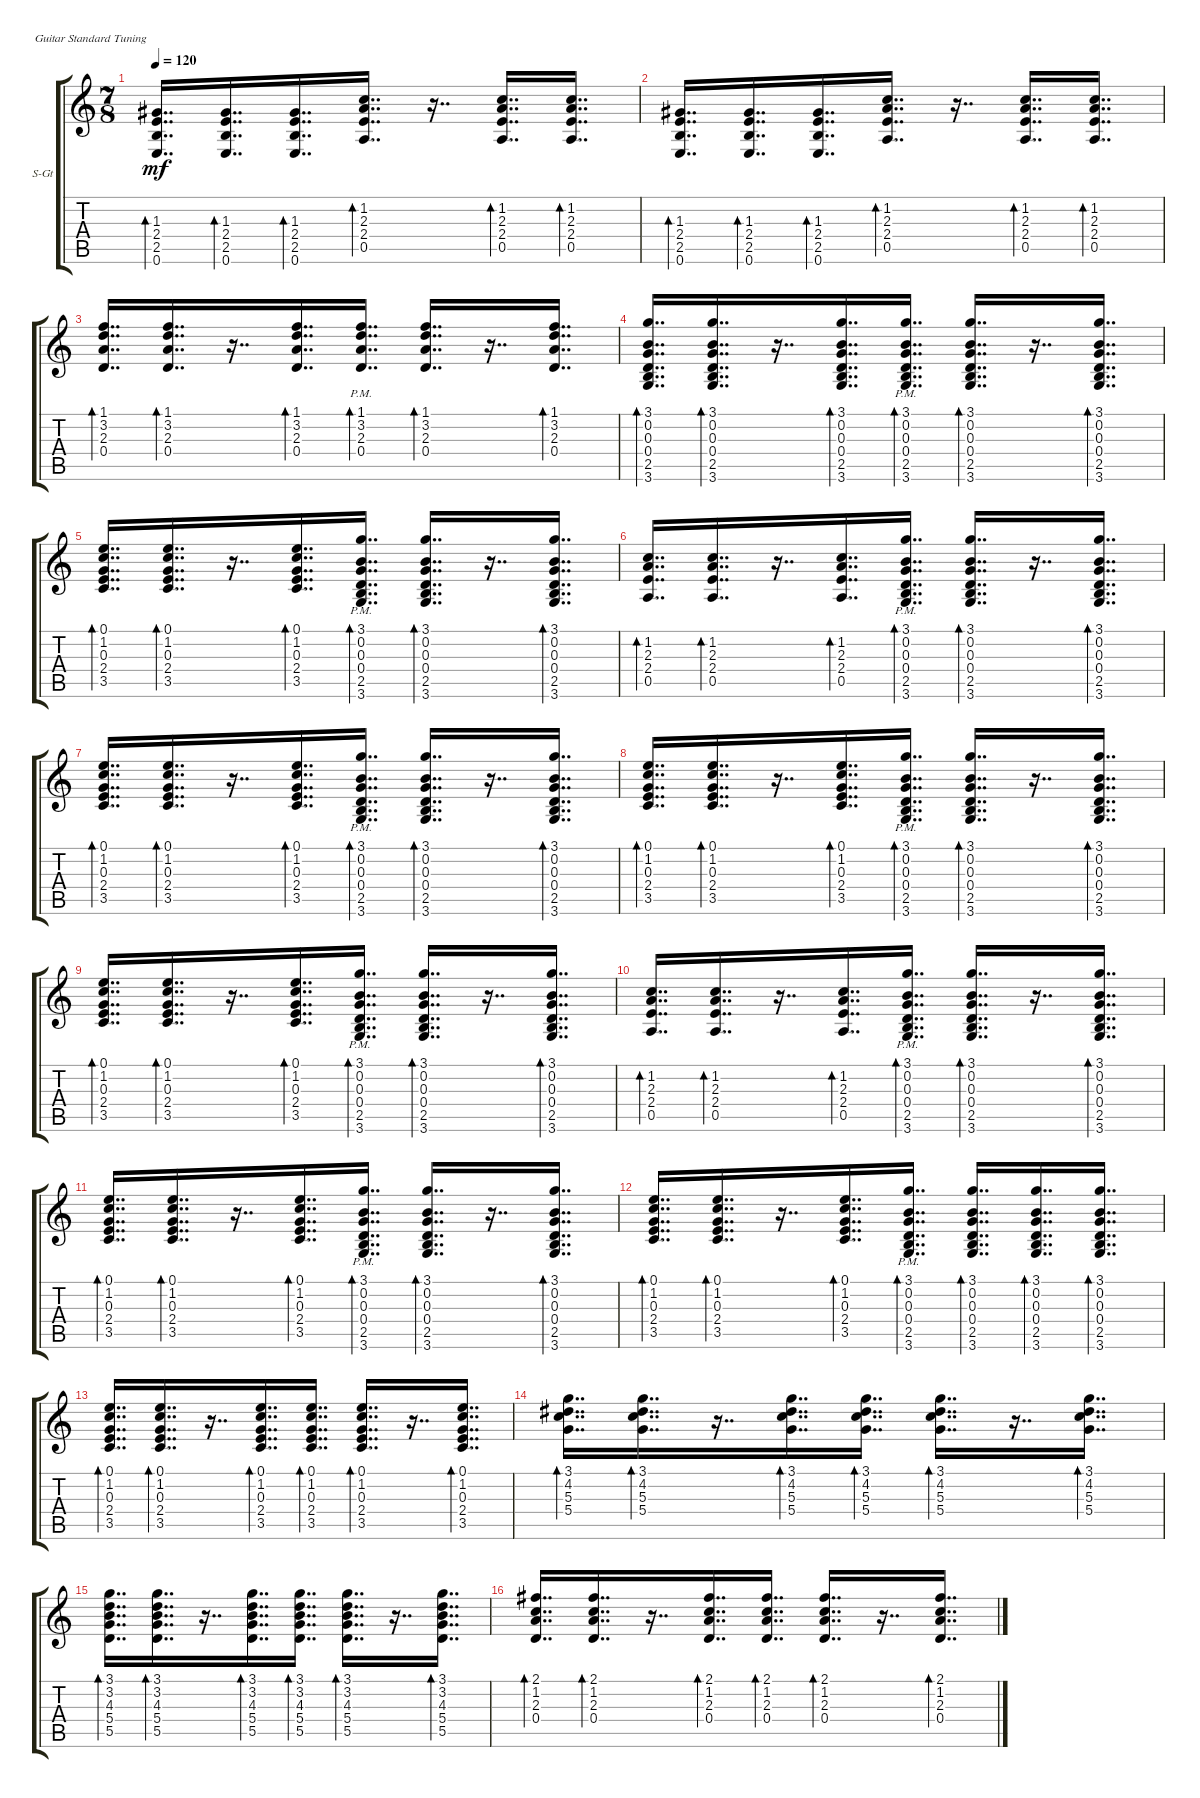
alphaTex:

\defaultSystemsLayout 4
\bracketExtendMode groupsimilarinstruments
\firstSystemTrackNameOrientation horizontal
\otherSystemsTrackNameOrientation horizontal
\track ("Steel Guitar" "S-Gt") {instrument acousticguitarsteel}
\staff {score tabs}
\tuning (E4 B3 G3 D3 A2 E2)
\ts (7 8)
\tempo 120
\clef g2
\ks c
(2.4 1.3 2.5 0.6).16{dd bd 56 dy mf} (1.3 2.4 2.5 0.6).16{dd bd 56} (2.4 1.3 2.5 0.6).16{dd bd 56} (2.4 2.3 1.2 0.5).16{dd bd 56} r.16{dd} (2.4 2.3 1.2 0.5).16{dd bd 56} (2.4 2.3 1.2 0.5).16{dd bd 56} |
(2.4 1.3 2.5 0.6).16{dd bd 56} (1.3 2.4 2.5 0.6).16{dd bd 56} (2.4 1.3 2.5 0.6).16{dd bd 56} (2.4 2.3 1.2 0.5).16{dd bd 56} r.16{dd} (2.4 2.3 1.2 0.5).16{dd bd 56} (2.4 2.3 1.2 0.5).16{dd bd 56} |
(0.4 2.3 3.2 1.1).16{dd bd 56} (2.3 3.2 1.1 0.4).16{dd bd 56} r.16{dd} (0.4 2.3 3.2 1.1).16{dd bd 56} (2.3{pm} 3.2 1.1 0.4).16{dd bd 56} (0.4 2.3 1.1 3.2).16{dd bd 56} r.16{dd} (0.4 2.3 3.2 1.1).16{dd bd 56} |
(0.4 0.3 0.2 3.1 2.5 3.6).16{dd bd 56} (0.3 0.2 3.1 0.4 3.6 2.5).16{dd bd 56} r.16{dd} (0.4 0.3 0.2 3.1 2.5 3.6).16{dd bd 56} (2.5 0.4 0.3{pm} 0.2 3.1 3.6).16{dd bd 56} (2.5 0.4 0.3 0.2 3.1 3.6).16{dd bd 56} r.16{dd} (2.5 0.4 0.3 3.1 3.6 0.2).16{dd bd 56} |
(3.5 2.4 0.3 1.2 0.1).16{dd bd 56} (3.5 2.4 0.3 1.2 0.1).16{dd bd 56} r.16{dd} (3.5 2.4 0.3 1.2 0.1).16{dd bd 56} (2.5 0.4 0.3{pm} 0.2 3.1 3.6).16{dd bd 56} (2.5 0.4 0.3 0.2 3.1 3.6).16{dd bd 56} r.16{dd} (2.5 0.4 0.3 3.1 3.6 0.2).16{dd bd 56} |
(0.5 2.4 2.3 1.2).16{dd bd 56} (2.4 2.3 1.2 0.5).16{dd bd 56} r.16{dd} (0.5 2.4 2.3 1.2).16{dd bd 56} (2.5 0.4 0.3{pm} 0.2 3.1 3.6).16{dd bd 56} (2.5 0.4 0.3 0.2 3.1 3.6).16{dd bd 56} r.16{dd} (2.5 0.4 0.3 3.1 3.6 0.2).16{dd bd 56} |
(3.5 2.4 0.3 1.2 0.1).16{dd bd 56} (3.5 2.4 0.3 1.2 0.1).16{dd bd 56} r.16{dd} (3.5 2.4 0.3 1.2 0.1).16{dd bd 56} (2.5 0.4 0.3{pm} 0.2 3.1 3.6).16{dd bd 56} (2.5 0.4 0.3 0.2 3.1 3.6).16{dd bd 56} r.16{dd} (2.5 0.4 0.3 3.1 3.6 0.2).16{dd bd 56} |
(3.5 2.4 0.3 1.2 0.1).16{dd bd 56} (3.5 2.4 0.3 1.2 0.1).16{dd bd 56} r.16{dd} (3.5 2.4 0.3 1.2 0.1).16{dd bd 56} (2.5 0.4 0.3{pm} 0.2 3.1 3.6).16{dd bd 56} (2.5 0.4 0.3 0.2 3.1 3.6).16{dd bd 56} r.16{dd} (2.5 0.4 0.3 3.1 3.6 0.2).16{dd bd 56} |
(3.5 2.4 0.3 1.2 0.1).16{dd bd 56} (3.5 2.4 0.3 1.2 0.1).16{dd bd 56} r.16{dd} (3.5 2.4 0.3 1.2 0.1).16{dd bd 56} (2.5 0.4 0.3{pm} 0.2 3.1 3.6).16{dd bd 56} (2.5 0.4 0.3 0.2 3.1 3.6).16{dd bd 56} r.16{dd} (2.5 0.4 0.3 3.1 3.6 0.2).16{dd bd 56} |
(0.5 2.4 2.3 1.2).16{dd bd 56} (2.4 2.3 1.2 0.5).16{dd bd 56} r.16{dd} (0.5 2.4 2.3 1.2).16{dd bd 56} (2.5 0.4 0.3{pm} 0.2 3.1 3.6).16{dd bd 56} (2.5 0.4 0.3 0.2 3.1 3.6).16{dd bd 56} r.16{dd} (2.5 0.4 0.3 3.1 3.6 0.2).16{dd bd 56} |
(3.5 2.4 0.3 1.2 0.1).16{dd bd 56} (3.5 2.4 0.3 1.2 0.1).16{dd bd 56} r.16{dd} (3.5 2.4 0.3 1.2 0.1).16{dd bd 56} (2.5 0.4 0.3{pm} 0.2 3.1 3.6).16{dd bd 56} (2.5 0.4 0.3 0.2 3.1 3.6).16{dd bd 56} r.16{dd} (2.5 0.4 0.3 3.1 3.6 0.2).16{dd bd 56} |
(3.5 2.4 0.3 1.2 0.1).16{dd bd 56} (3.5 2.4 0.3 1.2 0.1).16{dd bd 56} r.16{dd} (3.5 2.4 0.3 1.2 0.1).16{dd bd 56} (2.5 0.4 0.3{pm} 0.2 3.1 3.6).16{dd bd 56} (2.5 0.4 0.3 0.2 3.1 3.6).16{dd bd 56} (2.5 0.4 0.3 3.1 3.6 0.2).16{dd bd 56} (2.5 0.4 0.3 3.1 3.6 0.2).16{dd bd 56} |
(3.5 2.4 0.3 1.2 0.1).16{dd bd 56} (3.5 2.4 0.3 1.2 0.1).16{dd bd 56} r.16{dd} (3.5 2.4 0.3 1.2 0.1).16{dd bd 56} (3.5 2.4 0.3 1.2 0.1).16{dd bd 56} (3.5 2.4 0.3 1.2 0.1).16{dd bd 56} r.16{dd} (3.5 2.4 0.3 1.2 0.1).16{dd bd 56} |
(5.4 5.3 4.2 3.1).16{dd bd 56} (5.4 5.3 4.2 3.1).16{dd bd 56} r.16{dd} (5.4 5.3 4.2 3.1).16{dd bd 56} (5.4 5.3 4.2 3.1).16{dd bd 56} (5.4 5.3 4.2 3.1).16{dd bd 56} r.16{dd} (5.4 5.3 4.2 3.1).16{dd bd 56} |
(5.4 4.3 3.2 3.1 5.5).16{dd bd 56} (5.4 4.3 3.2 3.1 5.5).16{dd bd 56} r.16{dd} (5.4 4.3 3.2 3.1 5.5).16{dd bd 56} (5.4 4.3 3.2 3.1 5.5).16{dd bd 56} (5.4 4.3 3.2 3.1 5.5).16{dd bd 56} r.16{dd} (5.4 4.3 3.2 3.1 5.5).16{dd bd 56} |
(0.4 2.3 1.2 2.1).16{dd bd 56} (0.4 2.3 1.2 2.1).16{dd bd 56} r.16{dd} (0.4 2.3 1.2 2.1).16{dd bd 56} (0.4 2.3 1.2 2.1).16{dd bd 56} (0.4 2.3 1.2 2.1).16{dd bd 56} r.16{dd} (0.4 2.3 1.2 2.1).16{dd bd 56}
